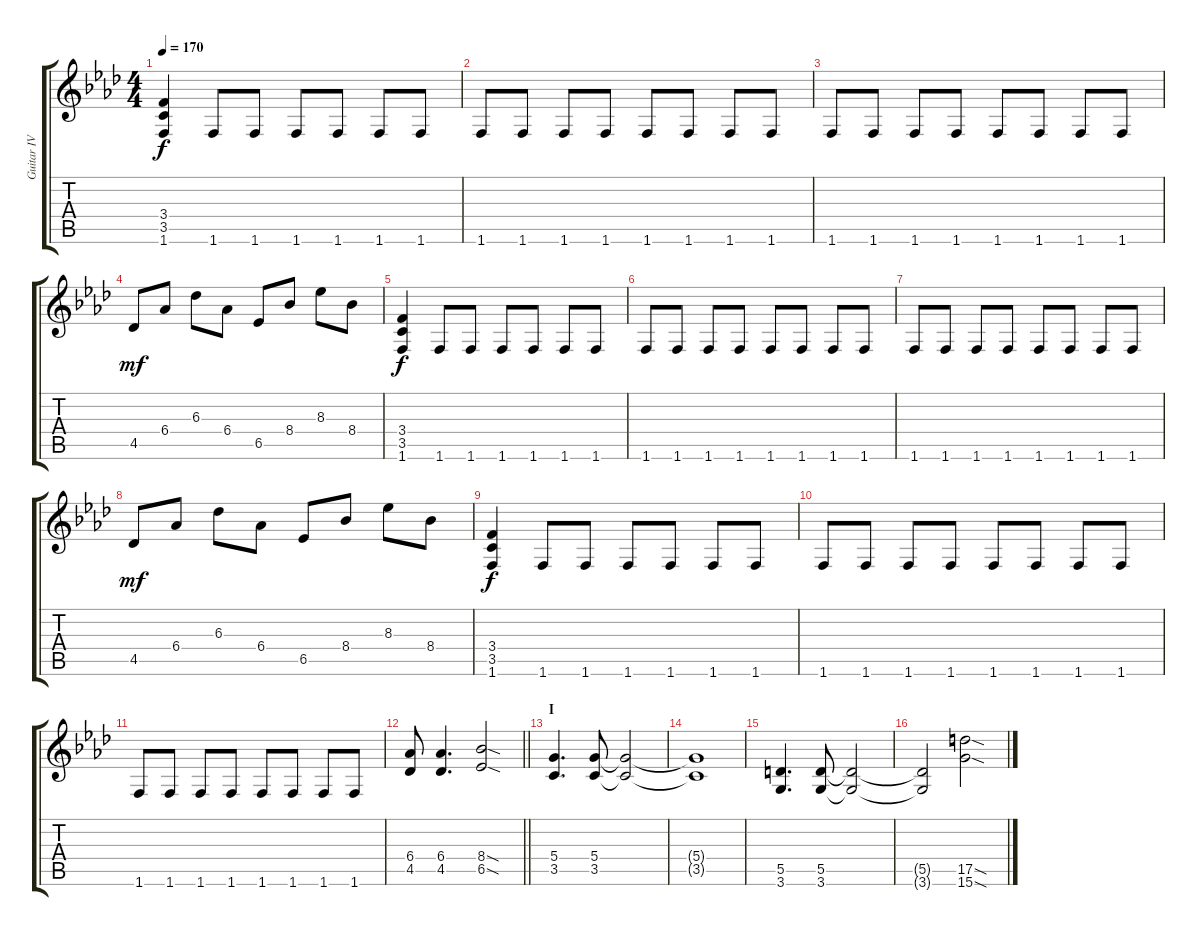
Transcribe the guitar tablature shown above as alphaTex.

\track ("Guitar IV (Rythm)" "Guitar IV ") {instrument distortionguitar}
\staff {score tabs}
\tuning (E4 B3 G3 D3 A2 E2) {hide}
\ts (4 4)
\tempo 170
\clef g2
\ks ab
(3.4 3.5 1.6).4{dy f} 1.6.8 1.6.8 1.6.8 1.6.8 1.6.8 1.6.8 |
1.6.8 1.6.8 1.6.8 1.6.8 1.6.8 1.6.8 1.6.8 1.6.8 |
1.6.8 1.6.8 1.6.8 1.6.8 1.6.8 1.6.8 1.6.8 1.6.8 |
4.5.8{dy mf} 6.4.8 6.3.8 6.4.8 6.5.8 8.4.8 8.3.8 8.4.8 |
(3.4 3.5 1.6).4{dy f} 1.6.8 1.6.8 1.6.8 1.6.8 1.6.8 1.6.8 |
1.6.8 1.6.8 1.6.8 1.6.8 1.6.8 1.6.8 1.6.8 1.6.8 |
1.6.8 1.6.8 1.6.8 1.6.8 1.6.8 1.6.8 1.6.8 1.6.8 |
4.5.8{dy mf} 6.4.8 6.3.8 6.4.8 6.5.8 8.4.8 8.3.8 8.4.8 |
(3.4 3.5 1.6).4{dy f} 1.6.8 1.6.8 1.6.8 1.6.8 1.6.8 1.6.8 |
1.6.8 1.6.8 1.6.8 1.6.8 1.6.8 1.6.8 1.6.8 1.6.8 |
1.6.8 1.6.8 1.6.8 1.6.8 1.6.8 1.6.8 1.6.8 1.6.8 |
\barLineRight lightlight
(6.4 4.5).8 (6.4 4.5).4{d} (8.4{sod} 6.5{sod}).2 |
\section ("" "I")
(5.4 3.5).4{d} (5.4 3.5).8 (5.4{t} 3.5{t}).2 |
(5.4{t} 3.5{t}).1 |
(5.5 3.6).4{d} (5.5 3.6).8 (5.5{t} 3.6{t}).2 |
(5.5{t} 3.6{t}).2 (17.5{sod} 15.6{sod}).2
